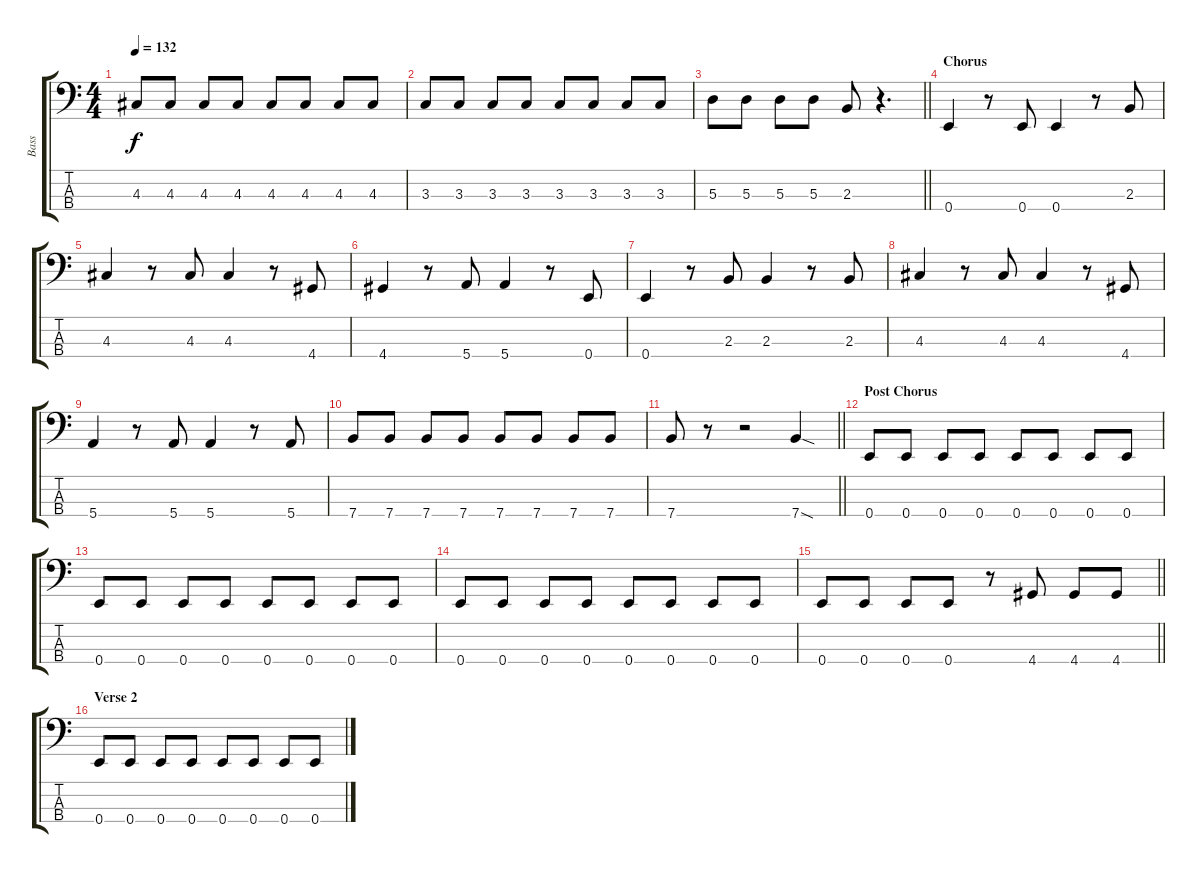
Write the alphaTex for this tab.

\track ("Bass" "Bass") {instrument electricbassfinger}
\staff {score tabs}
\tuning (G2 D2 A1 E1) {hide}
\ts (4 4)
\tempo 132
\clef f4
\ks c
4.3.8{dy f} 4.3.8 4.3.8 4.3.8 4.3.8 4.3.8 4.3.8 4.3.8 |
3.3.8 3.3.8 3.3.8 3.3.8 3.3.8 3.3.8 3.3.8 3.3.8 |
\barLineRight lightlight
5.3.8 5.3.8 5.3.8 5.3.8 2.3.8 r.4{d} |
\section ("" "Chorus")
0.4.4 r.8 0.4.8 0.4.4 r.8 2.3.8 |
4.3.4 r.8 4.3.8 4.3.4 r.8 4.4.8 |
4.4.4 r.8 5.4.8 5.4.4 r.8 0.4.8 |
0.4.4 r.8 2.3.8 2.3.4 r.8 2.3.8 |
4.3.4 r.8 4.3.8 4.3.4 r.8 4.4.8 |
5.4.4 r.8 5.4.8 5.4.4 r.8 5.4.8 |
7.4.8 7.4.8 7.4.8 7.4.8 7.4.8 7.4.8 7.4.8 7.4.8 |
\barLineRight lightlight
7.4.8 r.8 r.2 7.4{sod}.4 |
\section ("" "Post Chorus")
0.4.8 0.4.8 0.4.8 0.4.8 0.4.8 0.4.8 0.4.8 0.4.8 |
0.4.8 0.4.8 0.4.8 0.4.8 0.4.8 0.4.8 0.4.8 0.4.8 |
0.4.8 0.4.8 0.4.8 0.4.8 0.4.8 0.4.8 0.4.8 0.4.8 |
\barLineRight lightlight
0.4.8 0.4.8 0.4.8 0.4.8 r.8 4.4.8 4.4.8 4.4.8 |
\section ("" "Verse 2")
0.4.8 0.4.8 0.4.8 0.4.8 0.4.8 0.4.8 0.4.8 0.4.8
